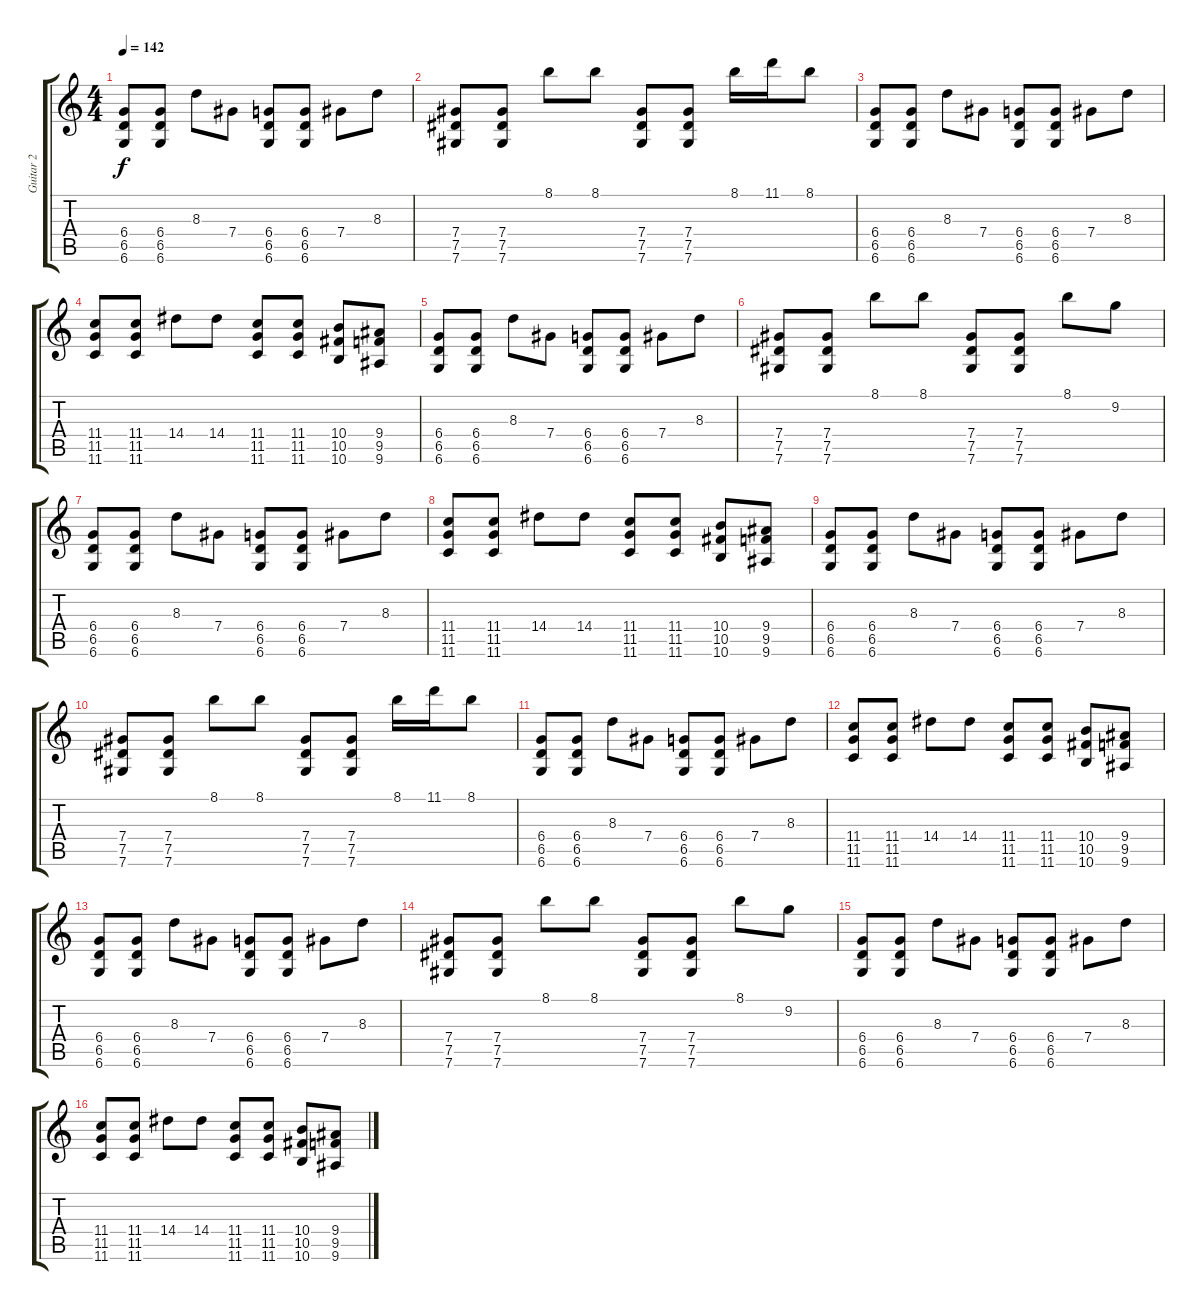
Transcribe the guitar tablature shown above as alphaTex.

\track ("Guitar 2" "Guitar 2") {instrument distortionguitar}
\staff {score tabs}
\tuning (Eb4 Bb3 Gb3 Db3 Ab2 Db2) {hide}
\ts (4 4)
\tempo 142
\clef g2
\ks c
(6.4 6.5 6.6).8{dy f} (6.4 6.5 6.6).8 8.3.8 7.4.8 (6.4 6.5 6.6).8 (6.4 6.5 6.6).8 7.4.8 8.3.8 |
(7.4 7.5 7.6).8 (7.4 7.5 7.6).8 8.1.8 8.1.8 (7.4 7.5 7.6).8 (7.4 7.5 7.6).8 8.1.16 11.1.16 8.1.8 |
(6.4 6.5 6.6).8 (6.4 6.5 6.6).8 8.3.8 7.4.8 (6.4 6.5 6.6).8 (6.4 6.5 6.6).8 7.4.8 8.3.8 |
(11.4 11.5 11.6).8 (11.4 11.5 11.6).8 14.4.8 14.4.8 (11.4 11.5 11.6).8 (11.4 11.5 11.6).8 (10.4 10.5 10.6).8 (9.4 9.5 9.6).8 |
(6.4 6.5 6.6).8 (6.4 6.5 6.6).8 8.3.8 7.4.8 (6.4 6.5 6.6).8 (6.4 6.5 6.6).8 7.4.8 8.3.8 |
(7.4 7.5 7.6).8 (7.4 7.5 7.6).8 8.1.8 8.1.8 (7.4 7.5 7.6).8 (7.4 7.5 7.6).8 8.1.8 9.2.8 |
(6.4 6.5 6.6).8 (6.4 6.5 6.6).8 8.3.8 7.4.8 (6.4 6.5 6.6).8 (6.4 6.5 6.6).8 7.4.8 8.3.8 |
(11.4 11.5 11.6).8 (11.4 11.5 11.6).8 14.4.8 14.4.8 (11.4 11.5 11.6).8 (11.4 11.5 11.6).8 (10.4 10.5 10.6).8 (9.4 9.5 9.6).8 |
(6.4 6.5 6.6).8 (6.4 6.5 6.6).8 8.3.8 7.4.8 (6.4 6.5 6.6).8 (6.4 6.5 6.6).8 7.4.8 8.3.8 |
(7.4 7.5 7.6).8 (7.4 7.5 7.6).8 8.1.8 8.1.8 (7.4 7.5 7.6).8 (7.4 7.5 7.6).8 8.1.16 11.1.16 8.1.8 |
(6.4 6.5 6.6).8 (6.4 6.5 6.6).8 8.3.8 7.4.8 (6.4 6.5 6.6).8 (6.4 6.5 6.6).8 7.4.8 8.3.8 |
(11.4 11.5 11.6).8 (11.4 11.5 11.6).8 14.4.8 14.4.8 (11.4 11.5 11.6).8 (11.4 11.5 11.6).8 (10.4 10.5 10.6).8 (9.4 9.5 9.6).8 |
(6.4 6.5 6.6).8 (6.4 6.5 6.6).8 8.3.8 7.4.8 (6.4 6.5 6.6).8 (6.4 6.5 6.6).8 7.4.8 8.3.8 |
(7.4 7.5 7.6).8 (7.4 7.5 7.6).8 8.1.8 8.1.8 (7.4 7.5 7.6).8 (7.4 7.5 7.6).8 8.1.8 9.2.8 |
(6.4 6.5 6.6).8 (6.4 6.5 6.6).8 8.3.8 7.4.8 (6.4 6.5 6.6).8 (6.4 6.5 6.6).8 7.4.8 8.3.8 |
(11.4 11.5 11.6).8 (11.4 11.5 11.6).8 14.4.8 14.4.8 (11.4 11.5 11.6).8 (11.4 11.5 11.6).8 (10.4 10.5 10.6).8 (9.4 9.5 9.6).8
